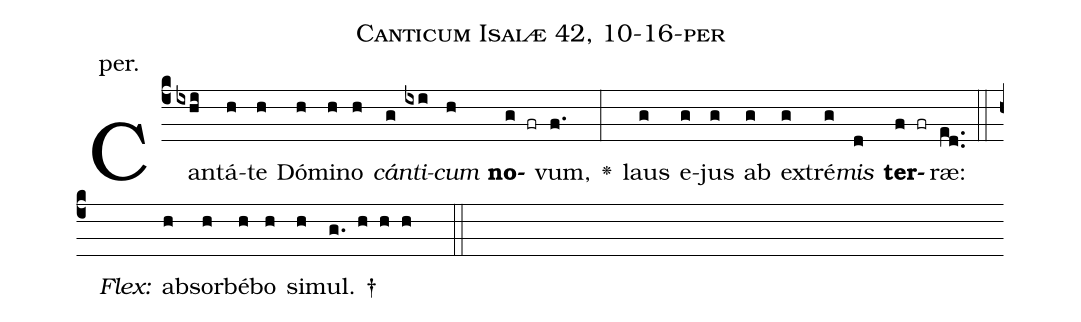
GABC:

name: Canticum Isaiæ 42, 10-16-per;
annotation: per.;
%%
(c4)Can(ixhi)tá(h)te(h) Dó(h)mi(h)no(h) <i>cán</i>(g)<i>ti</i>(ixi)<i>cum</i>(h) <b>no</b>(g fr)vum,(f.) <v>\greheightstar</v>(:) laus(g) e(g)jus(g) ab(g) ex(g)tré(g)<i>mis</i>(d) <b>ter</b>(f fr)ræ:(ed..) (::)
<i>Flex:</i>()  ab(h)sor(h)bé(h)bo(h) si(h)mul. †(g. h h h  ::)

%E(g) u(g) o(g) u(d) a(f) e.(ed..) (::)
